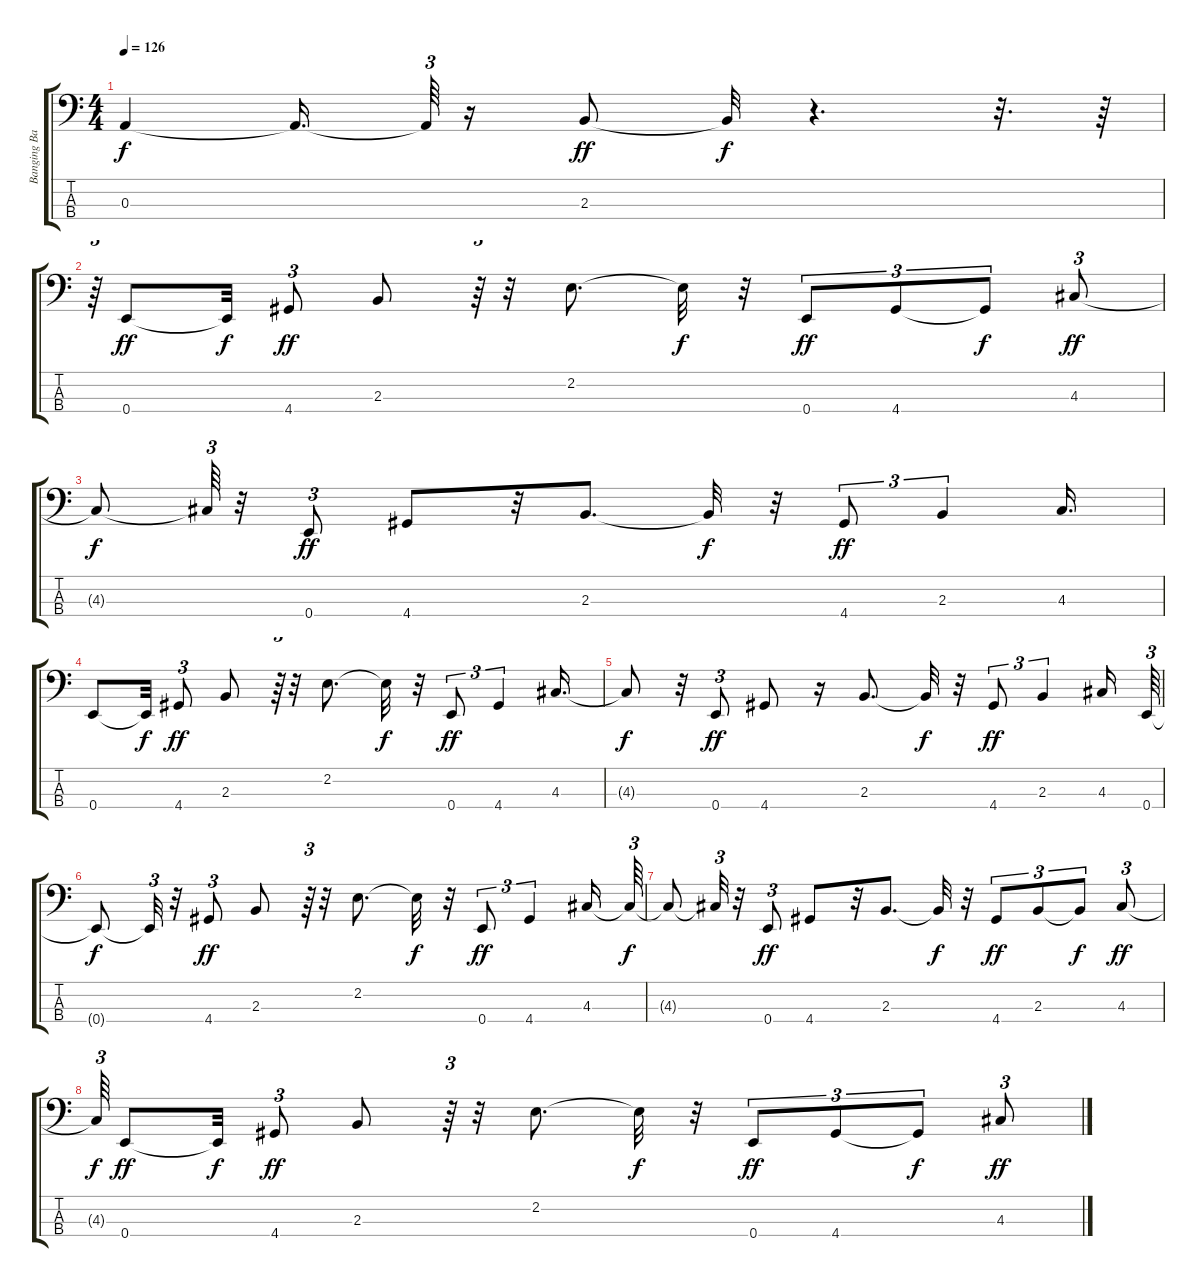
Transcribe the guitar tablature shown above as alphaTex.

\track ("Banging Bass" "Banging Ba") {instrument slapbass1}
\staff {score tabs}
\tuning (G2 D2 A1 E1) {hide}
\ts (4 4)
\tempo 126
\clef f4
\ks c
0.3{t}.4{dy f} 0.3{t}.16{d} 0.3{t}.64{tu (3 2)} r.16 2.3.8{dy ff} 2.3{t}.32{dy f} r.4{d} r.32{d} r.64 |
r.64{tu (3 2)} 0.4.8{dy ff} 0.4{t}.32{dy f} 4.4.8{tu (3 2) dy ff} 2.3.8 r.64{tu (3 2)} r.32 2.2.8{d} 2.2{t}.32{dy f} r.32 0.4.8{tu (3 2) dy ff} 4.4.8{tu (3 2)} 4.4{t}.8{tu (3 2) dy f} 4.3.8{tu (3 2) dy ff} |
4.3{t}.8{dy f} 4.3{t}.64{tu (3 2)} r.32 0.4.8{tu (3 2) dy ff} 4.4.8 r.32 2.3.8{d} 2.3{t}.32{dy f} r.32 4.4.8{tu (3 2) dy ff} 2.3.4{tu (3 2)} 4.3.16{d} |
0.4.8 0.4{t}.32{dy f} 4.4.8{tu (3 2) dy ff} 2.3.8 r.64{tu (3 2)} r.32 2.2.8{d} 2.2{t}.32{dy f} r.32 0.4.8{tu (3 2) dy ff} 4.4.4{tu (3 2)} 4.3.16{d} |
4.3{t}.8{dy f} r.32 0.4.8{tu (3 2) dy ff} 4.4.8 r.16 2.3.8{d} 2.3{t}.32{dy f} r.32 4.4.8{tu (3 2) dy ff} 2.3.4{tu (3 2)} 4.3.16 0.4.64{tu (3 2)} |
0.4{t}.8{dy f} 0.4{t}.32{tu (3 2)} r.32 4.4.8{tu (3 2) dy ff} 2.3.8 r.64{tu (3 2)} r.32 2.2.8{d} 2.2{t}.32{dy f} r.32 0.4.8{tu (3 2) dy ff} 4.4.4{tu (3 2)} 4.3.16 4.3{t}.64{tu (3 2) dy f} |
4.3{t}.8 4.3{t}.32{tu (3 2)} r.32 0.4.8{tu (3 2) dy ff} 4.4.8 r.32 2.3.8{d} 2.3{t}.32{dy f} r.32 4.4.8{tu (3 2) dy ff} 2.3.8{tu (3 2)} 2.3{t}.8{tu (3 2) dy f} 4.3.8{tu (3 2) dy ff} |
4.3{t}.64{tu (3 2) dy f} 0.4.8{dy ff} 0.4{t}.32{dy f} 4.4.8{tu (3 2) dy ff} 2.3.8 r.64{tu (3 2)} r.32 2.2.8{d} 2.2{t}.32{dy f} r.32 0.4.8{tu (3 2) dy ff} 4.4.8{tu (3 2)} 4.4{t}.8{tu (3 2) dy f} 4.3.8{tu (3 2) dy ff}
